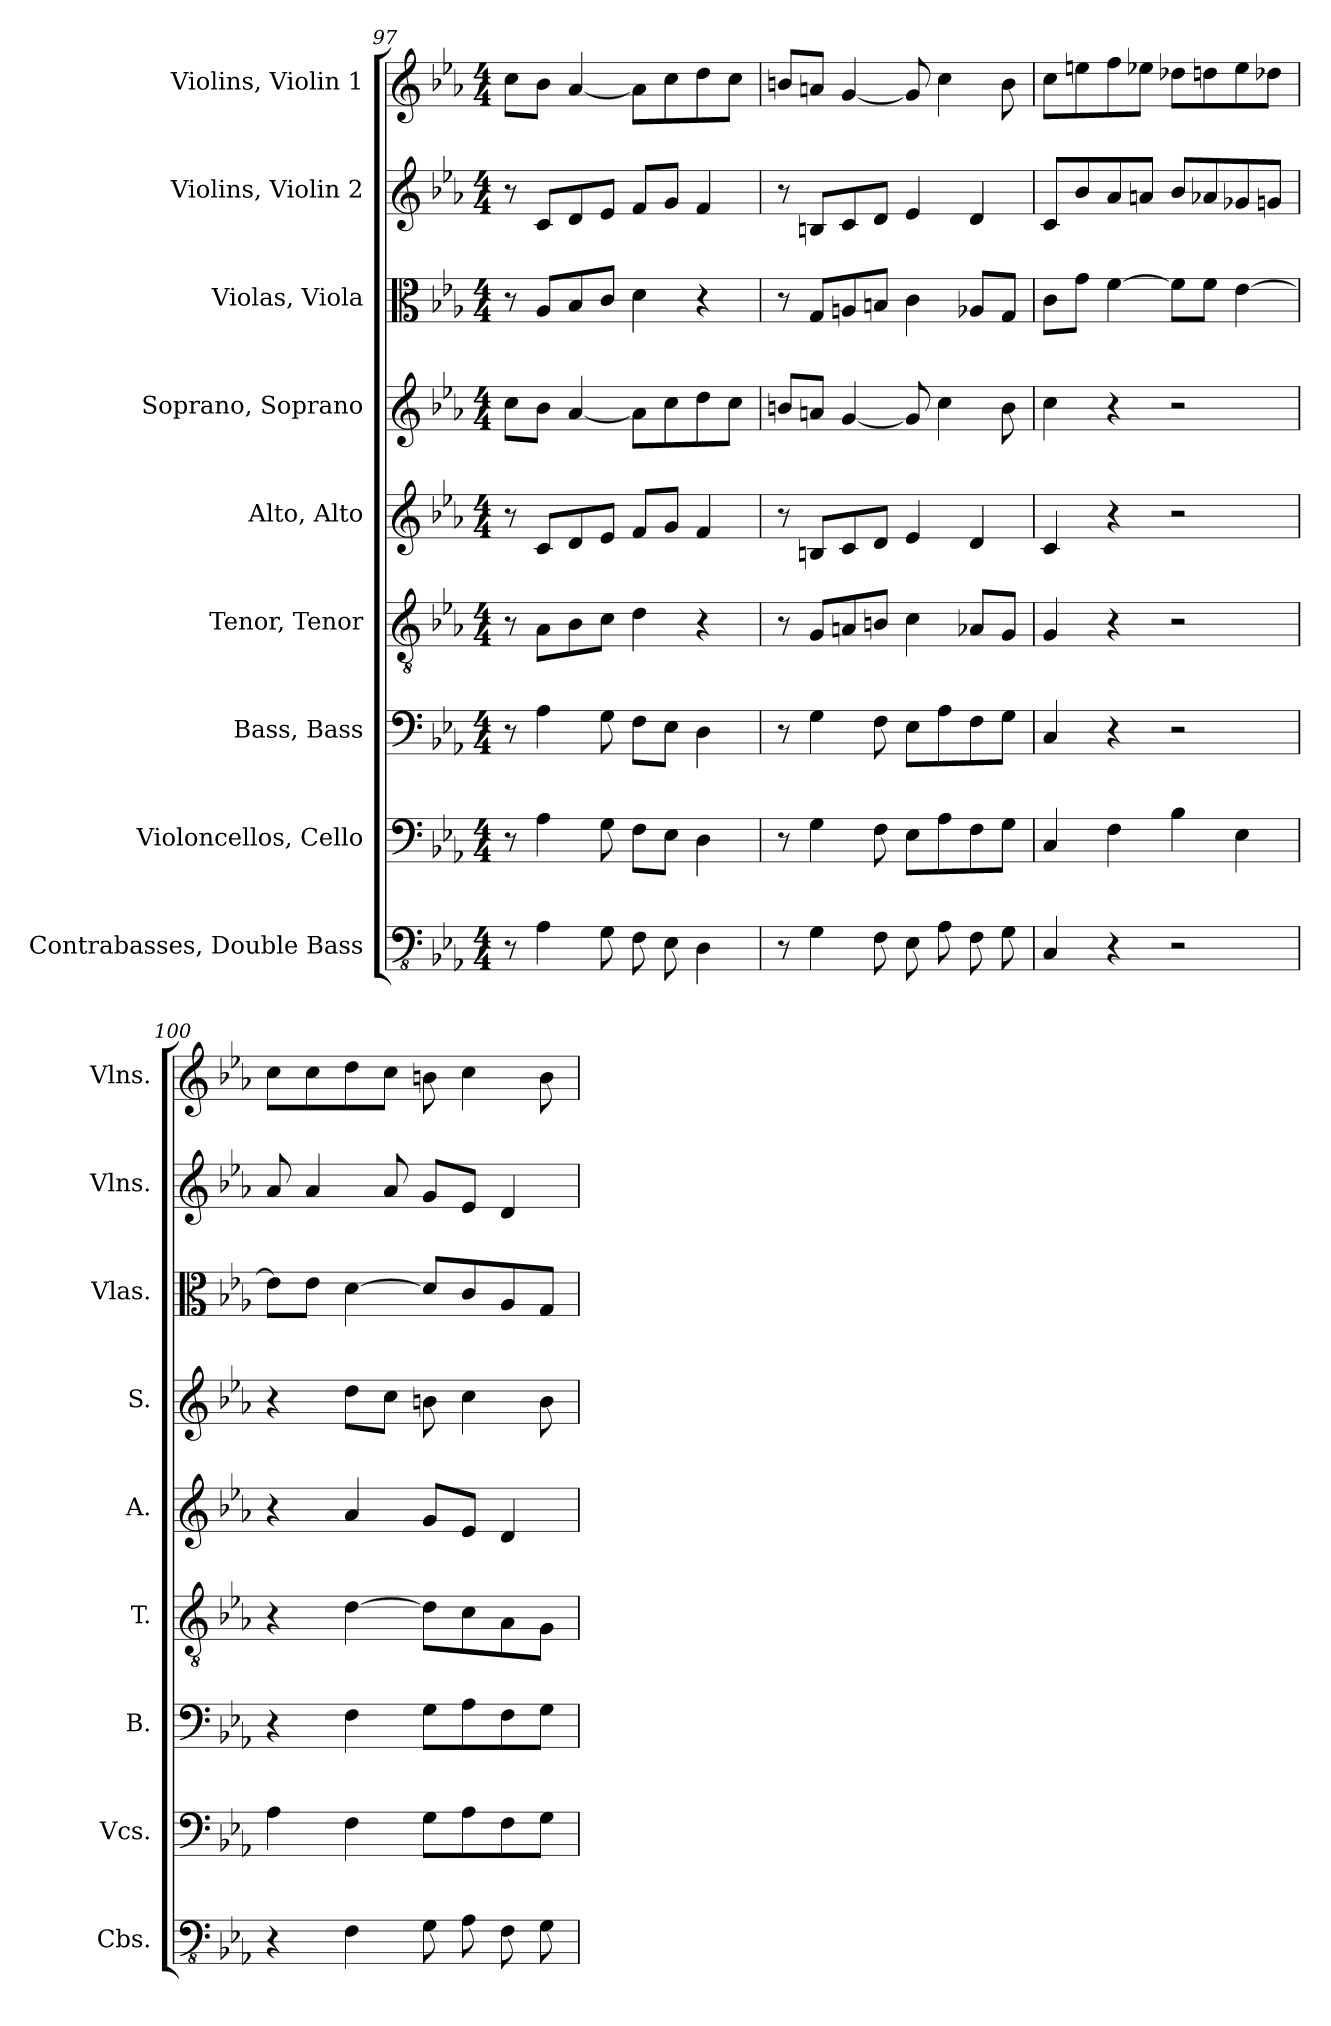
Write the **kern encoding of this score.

**kern	**kern	**kern	**kern	**kern	**kern	**kern	**kern	**kern
*part9	*part8	*part7	*part6	*part5	*part4	*part3	*part2	*part1
*staff9	*staff8	*staff7	*staff6	*staff5	*staff4	*staff3	*staff2	*staff1
*I"Contrabasses, Double Bass	*I"Violoncellos, Cello	*I"Bass, Bass	*I"Tenor, Tenor	*I"Alto, Alto	*I"Soprano, Soprano	*I"Violas, Viola	*I"Violins, Violin 2	*I"Violins, Violin 1
*I'Cbs.	*I'Vcs.	*I'B.	*I'T.	*I'A.	*I'S.	*I'Vlas.	*I'Vlns.	*I'Vlns.
*clefFv4	*clefF4	*clefF4	*clefGv2	*clefG2	*clefG2	*clefC3	*clefG2	*clefG2
*k[b-e-a-]	*k[b-e-a-]	*k[b-e-a-]	*k[b-e-a-]	*k[b-e-a-]	*k[b-e-a-]	*k[b-e-a-]	*k[b-e-a-]	*k[b-e-a-]
*M4/4	*M4/4	*M4/4	*M4/4	*M4/4	*M4/4	*M4/4	*M4/4	*M4/4
=97	=97	=97	=97	=97	=97	=97	=97	=97
8r	8r	8r	8r	8r	8cc\L	8r	8r	8cc\L
4AA-\	4A-\	4A-\	8A-\L	8c/L	8b-\J	8A-/L	8c/L	8b-\J
.	.	.	8B-\	8d/	[4a-/	8B-/	8d/	[4a-/
8GG\	8G\	8G\	8c\J	8e-/J	.	8c/J	8e-/J	.
8FF\	8F\L	8F\L	4d\	8f/L	8a-\L]	4d\	8f/L	8a-\L]
8EE-\	8E-\J	8E-\J	.	8g/J	8cc\	.	8g/J	8cc\
4DD\	4D\	4D\	4r	4f/	8dd\	4r	4f/	8dd\
.	.	.	.	.	8cc\J	.	.	8cc\J
=98	=98	=98	=98	=98	=98	=98	=98	=98
8r	8r	8r	8r	8r	8bn/L	8r	8r	8bn/L
4GG\	4G\	4G\	8G/L	8Bn/L	8an/J	8G/L	8Bn/L	8an/J
.	.	.	8An/	8c/	[4g/	8An/	8c/	[4g/
8FF\	8F\	8F\	8Bn/J	8d/J	.	8Bn/J	8d/J	.
8EE-\	8E-\L	8E-\L	4c\	4e-/	8g/]	4c\	4e-/	8g/]
8AA-\	8A-\	8A-\	.	.	4cc\	.	.	4cc\
8FF\	8F\	8F\	8A-X/L	4d/	.	8A-X/L	4d/	.
8GG\	8G\J	8G\J	8G/J	.	8b\	8G/J	.	8b\
!!LO:PB:g=z
=99	=99	=99	=99	=99	=99	=99	=99	=99
4CC/	4C/	4C/	4G/	4c/	4cc\	8c\L	8c/L	8cc\L
.	.	.	.	.	.	8g\J	8b-/	8een\
4r	4F\	4r	4r	4r	4r	[4f\	8a-/	8ff\
.	.	.	.	.	.	.	8an/J	8ee-X\J
2r	4B-\	2r	2r	2r	2r	8f\L]	8b-/L	8dd-X\L
.	.	.	.	.	.	8f\J	8a-X/	8ddn\
.	4E-\	.	.	.	.	[4e-\	8g-X/	8ee-\
.	.	.	.	.	.	.	8gn/J	8dd-X\J
=100	=100	=100	=100	=100	=100	=100	=100	=100
4r	4A-\	4r	4r	4r	4r	8e-\L]	8a-/	8cc\L
.	.	.	.	.	.	8e-\J	4a-/	8cc\
4FF\	4F\	4F\	[4d\	4a-/	8dd\L	[4d\	.	8dd\
.	.	.	.	.	8cc\J	.	8a-/	8cc\J
8GG\	8G\L	8G\L	8d\L]	8g/L	8bn\	8d/L]	8g/L	8bn\
8AA-\	8A-\	8A-\	8c\	8e-/J	4cc\	8c/	8e-/J	4cc\
8FF\	8F\	8F\	8A-\	4d/	.	8A-/	4d/	.
8GG\	8G\J	8G\J	8G\J	.	8b\	8G/J	.	8b\
=	=	=	=	=	=	=	=	=
*-	*-	*-	*-	*-	*-	*-	*-	*-
